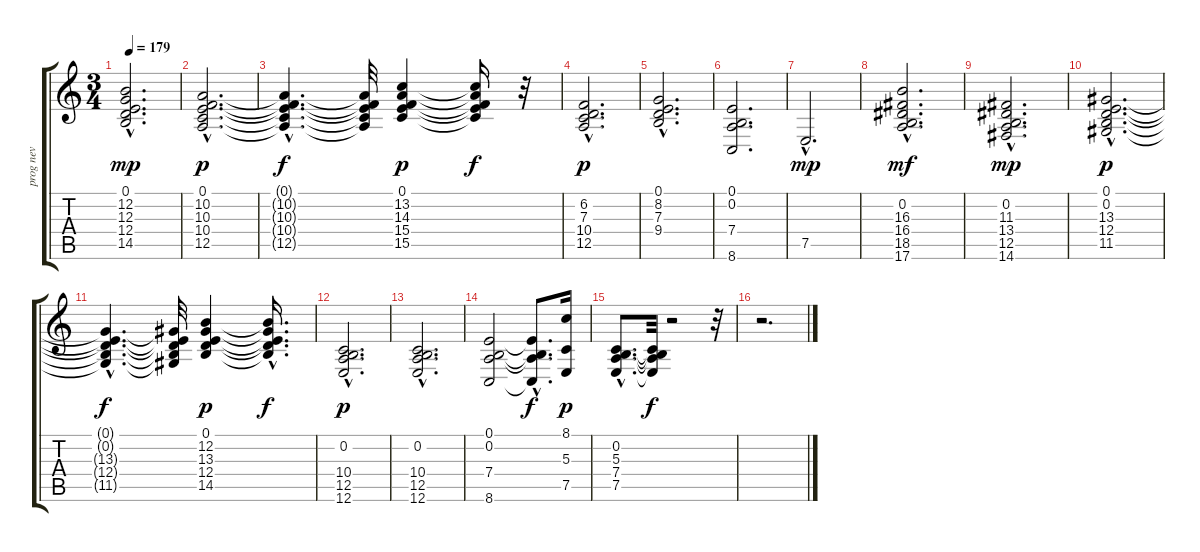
\track ("prog nev" "prog nev") {instrument electricpiano2}
\staff {score tabs}
\tuning (E4 B3 G3 D3 A2 E2) {hide}
\ts (3 4)
\tempo 179
\clef g2
\ks c
(0.1{hac} 12.2{hac} 12.3{hac} 12.4{hac} 14.5{hac}).2{d dy mp} |
(0.1{hac} 10.2{hac} 10.3{hac} 10.4{hac} 12.5{hac}).2{d dy p} |
(0.1{hac t} 10.2{hac t} 10.3{hac t} 10.4{hac t} 12.5{hac t}).4{d dy f} (0.1{t} 10.2{t} 10.3{t} 10.4{t} 12.5{t}).32 (0.1 13.2 14.3 15.4 15.5).4{dy p} (0.1{t} 13.2{t} 14.3{t} 15.4{t} 15.5{t}).16{dy f} r.32 |
(6.2{hac} 7.3{hac} 10.4{hac} 12.5{hac}).2{d dy p} |
(0.1{hac} 8.2{hac} 7.3{hac} 9.4).2{d} |
(0.1 0.2 7.4 8.6).2{d} |
7.5{hac}.2{d dy mp} |
(0.2{hac} 16.3{hac} 16.4{hac} 18.5{hac} 17.6{hac}).2{d dy mf} |
(0.2{hac} 11.3{hac} 13.4{hac} 12.5{hac} 14.6{hac}).2{d dy mp} |
(0.1{hac} 0.2{hac} 13.3{hac} 12.4{hac} 11.5{hac}).2{d dy p} |
(0.1{hac t} 0.2{hac t} 13.3{hac t} 12.4{hac t} 11.5{hac t}).4{d dy f} (0.1{t} 0.2{t} 13.3{t} 12.4{t} 11.5{t}).32 (0.1 12.2 13.3 12.4 14.5).4{dy p} (0.1{t} 12.2{t} 13.3{hac t} 12.4{hac t} 14.5{t}).16{d dy f} |
(0.2{hac} 10.4{hac} 12.5{hac} 12.6{hac}).2{d dy p} |
(0.2{hac} 10.4{hac} 12.5{hac} 12.6).2{d} |
(0.1 0.2 7.4 8.6).2 (0.1{hac t} 0.2{t} 7.4{t} 8.6{hac t}).8{d dy f} (8.1 5.3 7.5).16{dy p} |
(0.2{hac} 5.3{hac} 7.4{hac} 7.5{hac}).8{d} (0.2{t} 5.3{t} 7.4{t} 7.5{t}).32{dy f} r.2 r.32 |
r.2{d}
